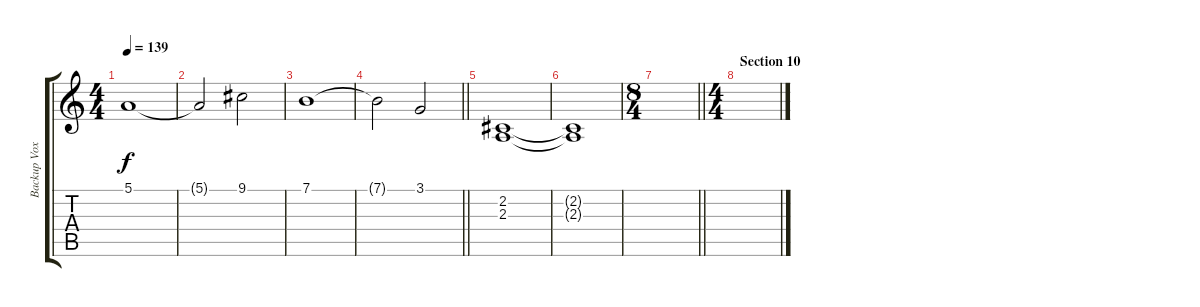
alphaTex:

\track ("Backup Vox" "Backup Vox") {instrument lead6voice}
\staff {score tabs}
\tuning (E4 B3 G3 D3 A2 E2) {hide}
\ts (4 4)
\tempo 139
\clef g2
\ks c
5.1.1{dy f} |
5.1{t}.2 9.1.2 |
7.1.1 |
\barLineRight lightlight
7.1{t}.2 3.1.2 |
(2.2 2.3).1 |
(2.2{t} 2.3{t}).1 |
\ts (8 4)
\barLineRight lightlight
|
\ts (4 4)
\section ("" "Section 10")
